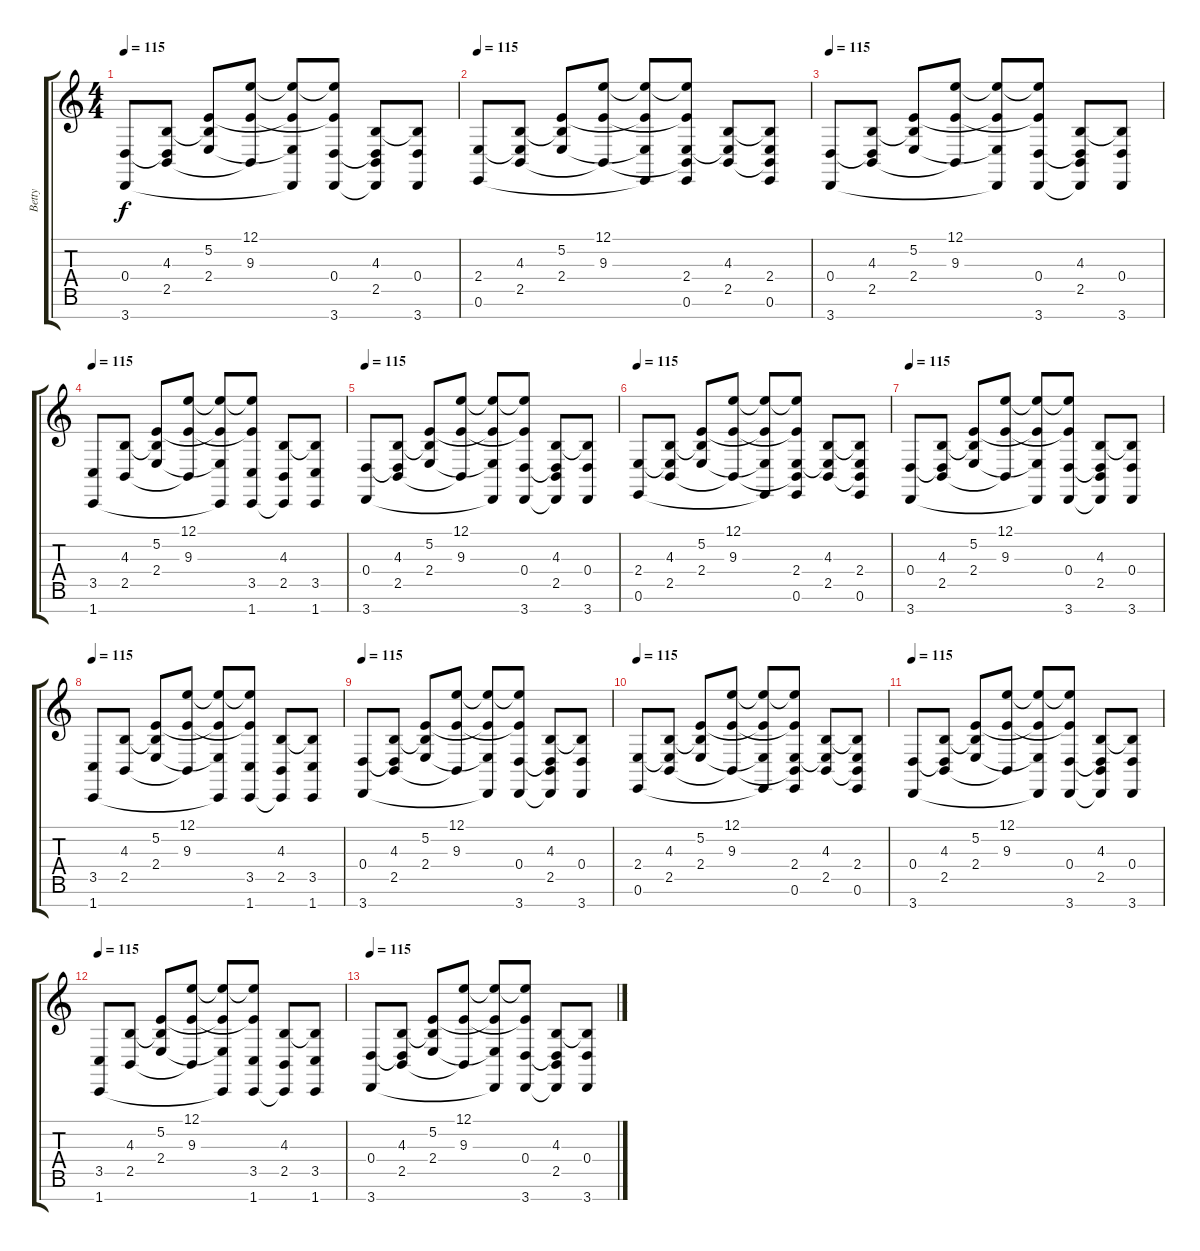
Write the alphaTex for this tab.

\track ("Betty" "Betty") {instrument churchorgan}
\staff {score tabs}
\tuning (E4 B3 G3 D3 A2 E2 B1) {hide}
\ts (4 4)
\tempo 115
\clef g2
\ks c
(0.4 3.7).8{dy f instrument koto} (4.3 0.4{t} 2.5).8 (5.2 4.3{t} 2.4).8 (12.1 9.3 2.5{t}).8 (12.1{t} 5.2{t} 2.4{t} 3.7{t}).8 (12.1{t} 9.3{t} 0.4 3.7).8 (4.3 0.4{t} 2.5 3.7{t}).8 (4.3{t} 0.4 3.7).8 |
\tempo 115
(2.4 0.6).8{instrument koto} (4.3 2.4{t} 2.5).8 (5.2 4.3{t} 2.4).8 (12.1 9.3 2.5{t}).8 (12.1{t} 5.2{t} 2.4{t} 0.6{t}).8 (12.1{t} 9.3{t} 2.4 2.5{t} 0.6).8 (4.3 2.4{t} 2.5).8 (4.3{t} 2.4 2.5{t} 0.6).8 |
\tempo 115
(0.4 3.7).8{instrument koto} (4.3 0.4{t} 2.5).8 (5.2 4.3{t} 2.4).8 (12.1 9.3 2.5{t}).8 (12.1{t} 5.2{t} 2.4{t} 3.7{t}).8 (12.1{t} 9.3{t} 0.4 3.7).8 (4.3 0.4{t} 2.5 3.7{t}).8 (4.3{t} 0.4 3.7).8 |
\tempo 115
(3.5 1.7).8{instrument koto} (4.3 2.5).8 (5.2 4.3{t} 2.4).8 (12.1 9.3 2.5{t}).8 (12.1{t} 5.2{t} 2.4{t} 1.7{t}).8 (12.1{t} 9.3{t} 3.5 1.7).8 (4.3 2.5 1.7{t}).8 (4.3{t} 3.5 1.7).8 |
\tempo 115
(0.4 3.7).8{volume 10 instrument koto} (4.3 0.4{t} 2.5).8 (5.2 4.3{t} 2.4).8 (12.1 9.3 2.5{t}).8 (12.1{t} 5.2{t} 2.4{t} 3.7{t}).8 (12.1{t} 9.3{t} 0.4 3.7).8 (4.3 0.4{t} 2.5 3.7{t}).8 (4.3{t} 0.4 3.7).8 |
\tempo 115
(2.4 0.6).8{instrument koto} (4.3 2.4{t} 2.5).8 (5.2 4.3{t} 2.4).8 (12.1 9.3 2.5{t}).8 (12.1{t} 5.2{t} 2.4{t} 0.6{t}).8 (12.1{t} 9.3{t} 2.4 2.5{t} 0.6).8 (4.3 2.4{t} 2.5).8 (4.3{t} 2.4 2.5{t} 0.6).8 |
\tempo 115
(0.4 3.7).8{volume 7 instrument koto} (4.3 0.4{t} 2.5).8 (5.2 4.3{t} 2.4).8 (12.1 9.3 2.5{t}).8 (12.1{t} 5.2{t} 2.4{t} 3.7{t}).8 (12.1{t} 9.3{t} 0.4 3.7).8 (4.3 0.4{t} 2.5 3.7{t}).8 (4.3{t} 0.4 3.7).8 |
\tempo 115
(3.5 1.7).8{instrument koto} (4.3 2.5).8 (5.2 4.3{t} 2.4).8 (12.1 9.3 2.5{t}).8 (12.1{t} 5.2{t} 2.4{t} 1.7{t}).8 (12.1{t} 9.3{t} 3.5 1.7).8 (4.3 2.5 1.7{t}).8 (4.3{t} 3.5 1.7).8 |
\tempo 115
(0.4 3.7).8{volume 4 instrument koto} (4.3 0.4{t} 2.5).8 (5.2 4.3{t} 2.4).8 (12.1 9.3 2.5{t}).8 (12.1{t} 5.2{t} 2.4{t} 3.7{t}).8 (12.1{t} 9.3{t} 0.4 3.7).8 (4.3 0.4{t} 2.5 3.7{t}).8 (4.3{t} 0.4 3.7).8 |
\tempo 115
(2.4 0.6).8{instrument koto} (4.3 2.4{t} 2.5).8 (5.2 4.3{t} 2.4).8 (12.1 9.3 2.5{t}).8 (12.1{t} 5.2{t} 2.4{t} 0.6{t}).8 (12.1{t} 9.3{t} 2.4 2.5{t} 0.6).8 (4.3 2.4{t} 2.5).8 (4.3{t} 2.4 2.5{t} 0.6).8 |
\tempo 115
(0.4 3.7).8{volume 1 instrument koto} (4.3 0.4{t} 2.5).8 (5.2 4.3{t} 2.4).8 (12.1 9.3 2.5{t}).8 (12.1{t} 5.2{t} 2.4{t} 3.7{t}).8 (12.1{t} 9.3{t} 0.4 3.7).8 (4.3 0.4{t} 2.5 3.7{t}).8 (4.3{t} 0.4 3.7).8 |
\tempo 115
(3.5 1.7).8{instrument koto} (4.3 2.5).8 (5.2 4.3{t} 2.4).8 (12.1 9.3 2.5{t}).8 (12.1{t} 5.2{t} 2.4{t} 1.7{t}).8 (12.1{t} 9.3{t} 3.5 1.7).8 (4.3 2.5 1.7{t}).8 (4.3{t} 3.5 1.7).8 |
\tempo 115
(0.4 3.7).8{volume 0 instrument koto} (4.3 0.4{t} 2.5).8 (5.2 4.3{t} 2.4).8 (12.1 9.3 2.5{t}).8 (12.1{t} 5.2{t} 2.4{t} 3.7{t}).8 (12.1{t} 9.3{t} 0.4 3.7).8 (4.3 0.4{t} 2.5 3.7{t}).8 (4.3{t} 0.4 3.7).8
